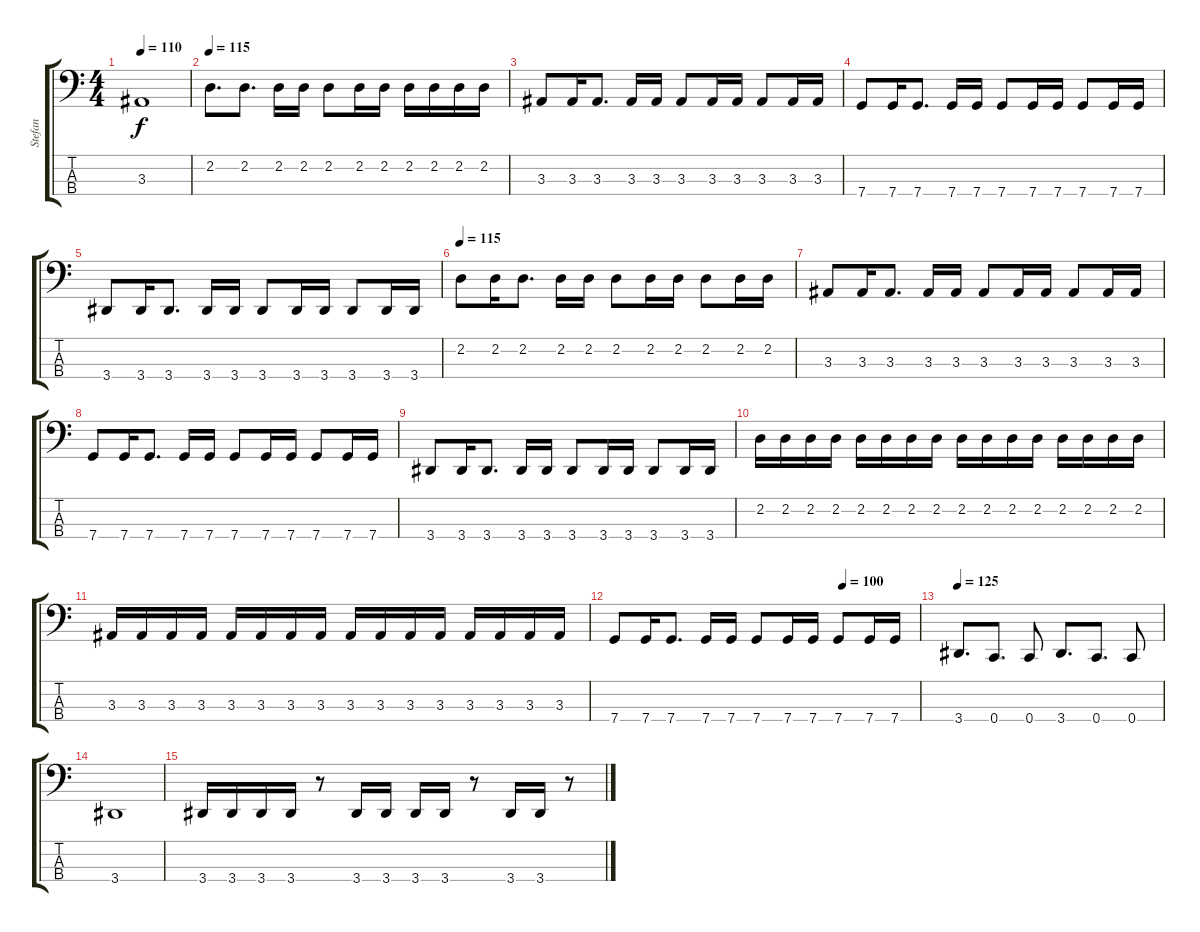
\track ("Stefan" "Stefan") {instrument electricbasspick}
\staff {score tabs}
\tuning (F2 C2 G1 C1) {hide}
\ts (4 4)
\tempo 110
\clef f4
\ks c
3.3{t}.1{dy f} |
\tempo 115
2.2.8{d} 2.2.8{d} 2.2.16 2.2.16 2.2.8 2.2.16 2.2.16 2.2.16 2.2.16 2.2.16 2.2.16 |
3.3.8 3.3.16 3.3.8{d} 3.3.16 3.3.16 3.3.8 3.3.16 3.3.16 3.3.8 3.3.16 3.3.16 |
7.4.8 7.4.16 7.4.8{d} 7.4.16 7.4.16 7.4.8 7.4.16 7.4.16 7.4.8 7.4.16 7.4.16 |
3.4.8 3.4.16 3.4.8{d} 3.4.16 3.4.16 3.4.8 3.4.16 3.4.16 3.4.8 3.4.16 3.4.16 |
\tempo 115
2.2.8 2.2.16 2.2.8{d} 2.2.16 2.2.16 2.2.8 2.2.16 2.2.16 2.2.8 2.2.16 2.2.16 |
3.3.8 3.3.16 3.3.8{d} 3.3.16 3.3.16 3.3.8 3.3.16 3.3.16 3.3.8 3.3.16 3.3.16 |
7.4.8 7.4.16 7.4.8{d} 7.4.16 7.4.16 7.4.8 7.4.16 7.4.16 7.4.8 7.4.16 7.4.16 |
3.4.8 3.4.16 3.4.8{d} 3.4.16 3.4.16 3.4.8 3.4.16 3.4.16 3.4.8 3.4.16 3.4.16 |
2.2.16 2.2.16 2.2.16 2.2.16 2.2.16 2.2.16 2.2.16 2.2.16 2.2.16 2.2.16 2.2.16 2.2.16 2.2.16 2.2.16 2.2.16 2.2.16 |
3.3.16 3.3.16 3.3.16 3.3.16 3.3.16 3.3.16 3.3.16 3.3.16 3.3.16 3.3.16 3.3.16 3.3.16 3.3.16 3.3.16 3.3.16 3.3.16 |
\tempo (100 0.75)
7.4.8 7.4.16 7.4.8{d} 7.4.16 7.4.16 7.4.8 7.4.16 7.4.16 7.4.8 7.4.16 7.4.16 |
\tempo 125
3.4.8{d} 0.4.8{d} 0.4.8 3.4.8{d} 0.4.8{d} 0.4.8 |
3.4.1 |
3.4.16 3.4.16 3.4.16 3.4.16 r.8 3.4.16 3.4.16 3.4.16 3.4.16 r.8 3.4.16 3.4.16 r.8
